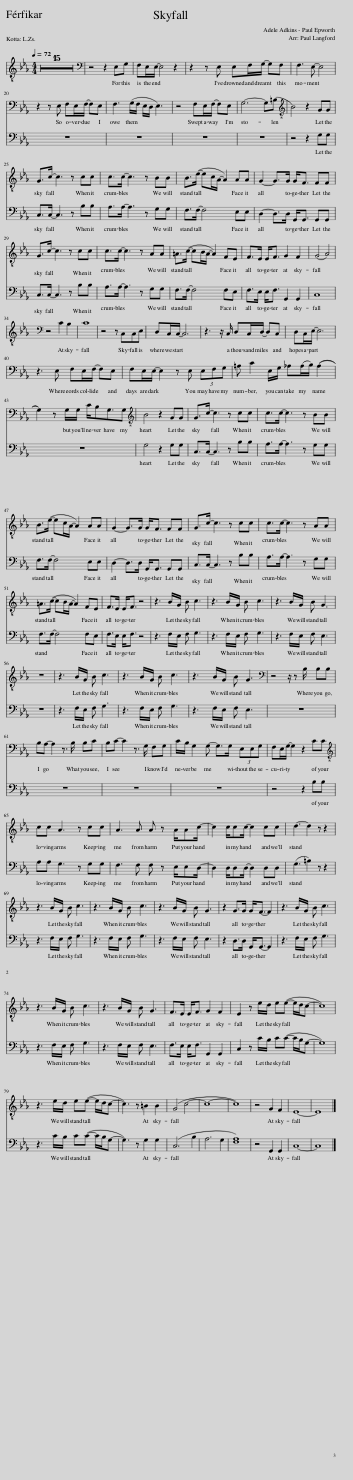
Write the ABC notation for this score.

X:1
%%score { 1 | 2 }
L:1/8
Q:1/4=72
M:4/4
I:linebreak $
K:Eb
V:1 treble-8
V:2 bass
V:1
 z8 | z8 | z8 | z8 | z8 | %5
 z8 | z8 | z8 | z8 | z8 | %10
 z8 | z8 | z8 | z8 | z8 | %15
[K:bass] z4 z2 E,G, | F,E,/E,/- E,4 z2 | z2 z E, E,F,/G,/- G,F, | F,3 E,- E,4 |$ z2 z E, F,E,/F,/- F,E, | %20
 F,3 (G,/F,/ E,/D,/ E,3) | z4 F,E,/F,/- F,E, | G,6- G,=B,- |[K:treble-8] B4 z2 GG |$ G>c- c3 z cc | %25
 c>c- c3 z BB | B>(e- ec/A/- A2) AA | G2- G>G G<F FF |$ G>c- c3 z cc | c>c- c3 z AA | %30
 =A>(c- cB/A/- A2) FE | F>E E<F G2 F2 | (G4 A4) |$[K:bass] z4 C2 B,2 | C8 | %35
 z4 z C,C,E, | D,C,/C,/- C,6 | z3 z/ C,/ D,C,/D,/- D,C, | D,C,/E,/- E,6 |$ z3 E, F,E,/F,/- F,E, | %40
 F,E,/E,/- E,2 z E, (3E,F,G, | =A, C2 E,/G,/ _A,(A,/B,/) ((A,2 |$ G,2)) z G,/G,/ C/B,G,3/2G, |[K:treble-8] B4 z2 GG | G>c- c3 z cc | %45
 c>c- c3 z BB |$ B>(e- ec/A/- A2) AA | G2- G>G G<F FF | G>c- c3 z cc | c>c- c3 z AA |$ %50
 =A>(c- cB/A/- A2) FE | F>E E<F z4 | z3 B/G/ B c3 | z3 B/G/ B c3 | z3 B/G/ B G3 |$ %55
 z8 | z3 B/G/ B c3 | z3 B/G/ B c3 | z3 B/G/ B G3 |[K:bass] z4 z/ z B,/ B,B, |$ %60
 B,A,- A,2 z3/2 B,/ B,C | B,C- C2 z3/2 G,/ F,G, | C/B,/ G,2 G,- G,>G, (3E,E,G, | F,E,/G,/- G,2 z2 CC |$[K:treble-8] cc A3 z cc | %65
 A3 A A z A/Ac/- | c2 c/cc/- c2 cc | d3- d2 z z2 |$ z3 B/G/ B c3 | z3 B/G/ B c3 | %70
 z3 B/G/ B G3 | z2 G>G G<F- F2 | z3 B/G/ B c3 |$ z3 B/G/ B c3 | z3 B/G/ B G3 | %75
 F>E E<F G2 F2 | E2 z e/d/ e(e- e/d/c- | c8) |$ z3 e/d/ e(e- e/d/c- | c3) z =B2 B2 | %80
 (G4 c4- | c8- | c8) | z4 G2 F2 | E8- | %85
 E8 |] %86
V:2
 z8 | z8 | z8 | z8 | z8 | %5
 z8 | z8 | z8 | z8 | z8 | %10
 z8 | z8 | z8 | z8 | z8 | %15
 z8 | z8 | z8 | z8 |$ z8 | %20
 z8 | z8 | z8 | z4 z2 G,G, |$ C,>C,- C,3 z B,B, | %25
 A,>A,- A,3 z G,G, | F,>F,- F,4 E,E, | D,2- D,>D, G,,<G,, G,,G,, |$ C,>C,- C,3 z B,B, | A,>A,- A,3 z G,G, | %30
 F,>F,- F,4 F,E, | F,>E, E,<F, G,,2 G,,2 | C,8 |$ z8 | z8 | %35
 z8 | z8 | z8 | z8 |$ z8 | %40
 z8 | z8 |$ z8 | G,4 z2 G,G, | C,>C,- C,3 z B,B, | %45
 A,>A,- A,3 z G,G, |$ F,>F,- F,4 E,E, | D,2- D,>D, G,,<G,, G,,G,, | C,>C,- C,3 z B,B, | A,>A,- A,3 z G,G, |$ %50
 F,>F,- F,4 F,E, | F,>E, E,<F, z4 | z3 F,/E,/ F, G,3 | z3 F,/E,/ F, G,3 | z3 F,/E,/ F, E,3 |$ %55
 z8 | z3 F,/E,/ F, G,3 | z3 F,/E,/ F, G,3 | z3 F,/E,/ F, E,3 | z8 |$ %60
 z8 | z8 | z8 | z4 z2 B,B, |$ A,A, G,3 z G,G, | %65
 F,3 F, F, z E,/E,D,/- | D,2 D,/D,D,/- D,2 D,D, | (G,3 =B,2) z z2 |$ z3 F,/E,/ F, G,3 | z3 F,/E,/ F, G,3 | %70
 z3 F,/E,/ F, E,3 | z2 D,>D, G,,<G,,- G,,2 | z3 F,/E,/ F, G,3 |$ z3 F,/E,/ F, G,3 | z3 F,/E,/ F, E,3 | %75
 F,>E, E,<F, G,,2 G,,2 | C,2 z C/B,/ C(C- C/B,/G,- | G,8) |$ z3 C/B,/ C(C- C/B,/G,- | G,3) z G,2 G,2 | %80
 (C,6 B,2 | A,6 G,2 | [F,A,]8) | z4 G,,2 G,,2 | C,8- | %85
 C,8 |] %86
